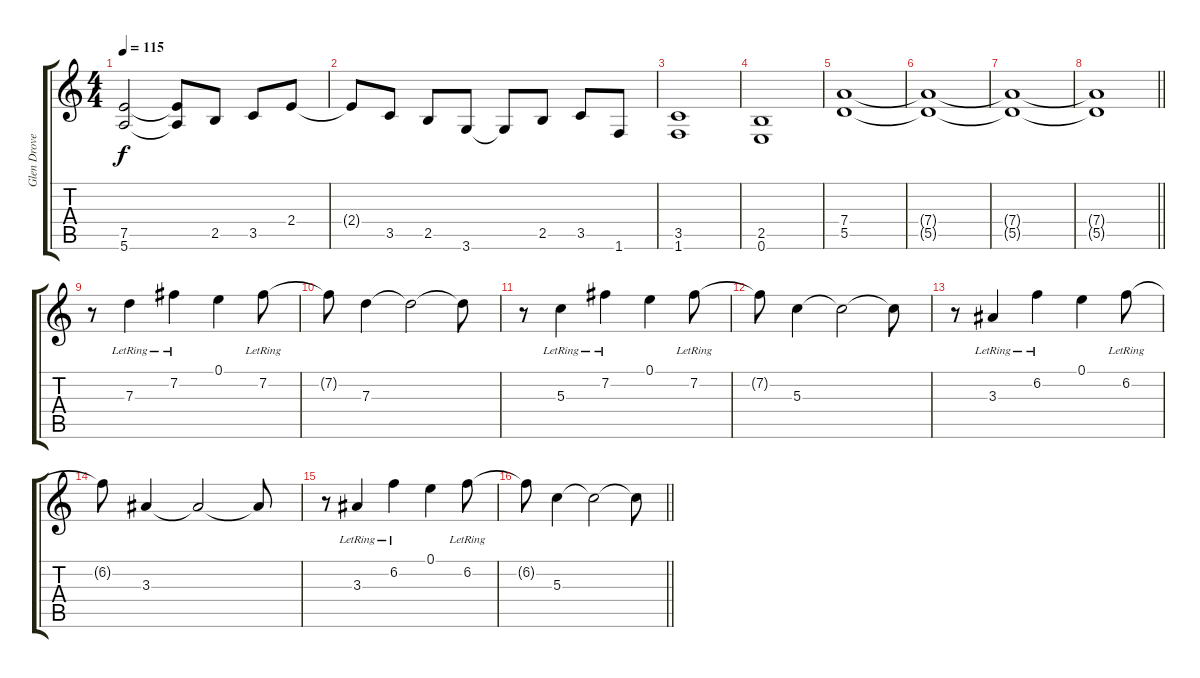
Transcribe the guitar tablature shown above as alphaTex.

\track ("Glen Drover" "Glen Drove") {instrument distortionguitar}
\staff {score tabs}
\tuning (E4 B3 G3 D3 A2 E2) {hide}
\ts (4 4)
\tempo 115
\clef g2
\ks c
(7.5 5.6).2{dy f} (7.5{t} 5.6{t}).8 2.5.8 3.5.8 2.4.8 |
2.4{t}.8 3.5.8 2.5.8 3.6.8 3.6{t}.8 2.5.8 3.5.8 1.6.8 |
(3.5 1.6).1 |
(2.5 0.6).1 |
(7.4 5.5).1 |
(7.4{t} 5.5{t}).1 |
(7.4{t} 5.5{t}).1 |
\barLineRight lightlight
(7.4{t} 5.5{t}).1 |
r.8 7.3{lr}.4 7.2{lr}.4 0.1.4 7.2{lr}.8 |
7.2{t}.8 7.3.4 7.3{t}.2 7.3{t}.8 |
r.8 5.3{lr}.4 7.2{lr}.4 0.1.4 7.2{lr}.8 |
7.2{t}.8 5.3.4 5.3{t}.2 5.3{t}.8 |
r.8 3.3{lr}.4 6.2{lr}.4 0.1.4 6.2{lr}.8 |
6.2{t}.8 3.3.4 3.3{t}.2 3.3{t}.8 |
r.8 3.3{lr}.4 6.2{lr}.4 0.1.4 6.2{lr}.8 |
\barLineRight lightlight
6.2{t}.8 5.3.4 5.3{t}.2 5.3{t}.8
